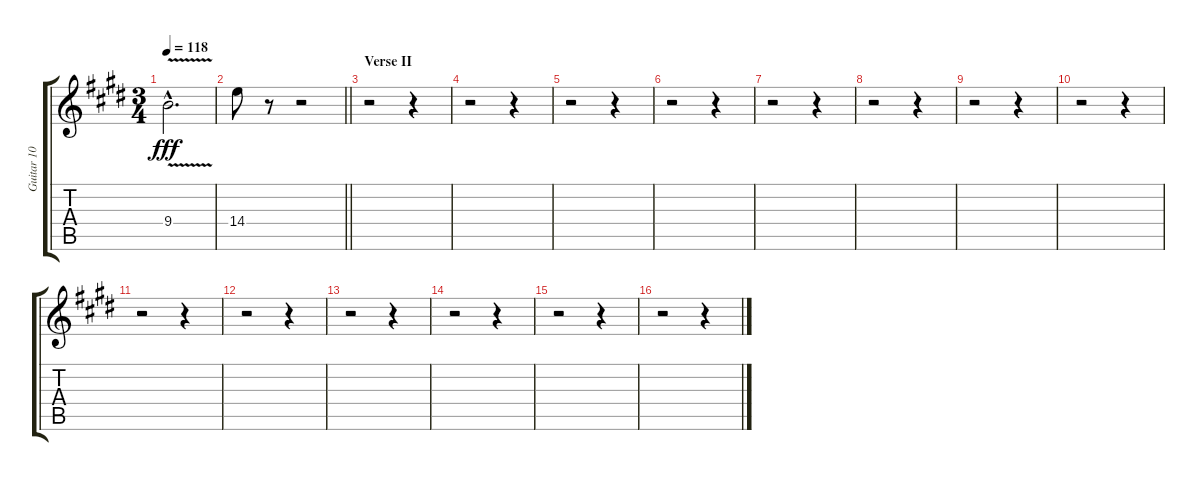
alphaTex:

\track ("Guitar 10" "Guitar 10") {instrument distortionguitar}
\staff {score tabs}
\tuning (E4 B3 G3 D3 A2 E2) {hide}
\ts (3 4)
\tempo 118
\clef g2
\ks e
9.4{v hac}.2{d dy fff} |
\barLineRight lightlight
14.4.8 r.8 r.2 |
\section ("" "Verse II")
r.2 r.4 |
r.2 r.4 |
r.2 r.4 |
r.2 r.4 |
r.2 r.4 |
r.2 r.4 |
r.2 r.4 |
r.2 r.4 |
r.2 r.4 |
r.2 r.4 |
r.2 r.4 |
r.2 r.4 |
r.2 r.4 |
r.2 r.4
